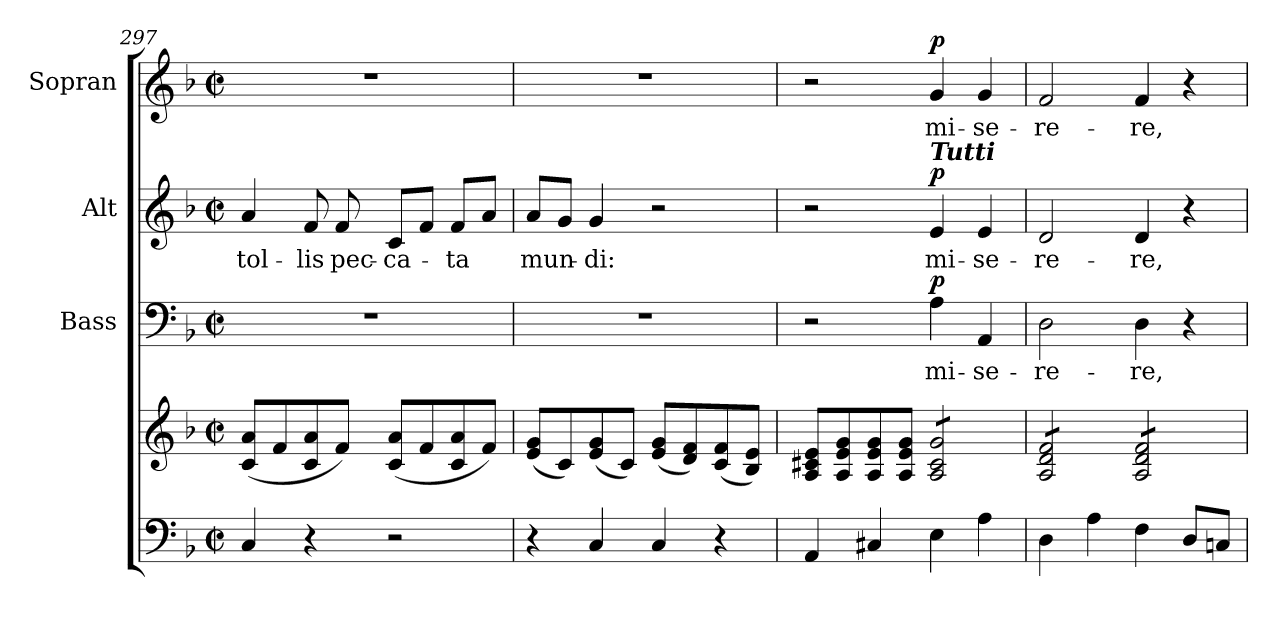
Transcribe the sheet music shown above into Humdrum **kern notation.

**kern	**kern	**kern	**text	**dynam	**kern	**text	**dynam	**kern	**text	**dynam
*part4	*part4	*part3	*part3	*part3	*part2	*part2	*part2	*part1	*part1	*part1
*staff5	*staff4	*staff3	*staff3	*staff3	*staff2	*staff2	*staff2	*staff1	*staff1	*staff1
*	*	*I"Bass	*	*	*I"Alt	*	*	*I"Sopran	*	*
*	*	*I'B.	*	*	*I'A.	*	*	*I'S.	*	*
*clefF4	*clefG2	*clefF4	*	*	*clefG2	*	*	*clefG2	*	*
*k[b-]	*k[b-]	*k[b-]	*	*	*k[b-]	*	*	*k[b-]	*	*
*F:	*F:	*F:	*	*	*F:	*	*	*F:	*	*
*M2/2	*M2/2	*M2/2	*	*	*M2/2	*	*	*M2/2	*	*
*met(c|)	*met(c|)	*met(c|)	*	*	*met(c|)	*	*	*met(c|)	*	*
=297	=297	=297	=297	=297	=297	=297	=297	=297	=297	=297
!	!	!	!	!	!	!LO:LY:b	!	!	!	!
4C/	(<8c/ 8a/L	1r	.	.	4a/	tol-	.	1r	.	.
.	8f/	.	.	.	.	.	.	.	.	.
!	!	!	!	!	!	!LO:LY:b	!	!	!	!
4r	8c/ 8a/	.	.	.	8f/	-lis	.	.	.	.
!	!	!	!	!	!	!LO:LY:b	!	!	!	!
.	8f/J)	.	.	.	8f/	pec-	.	.	.	.
!	!	!	!	!	!	!LO:LY:b	!	!	!	!
2r	(<8c/ 8a/L	.	.	.	8c/L	-ca-	.	.	.	.
.	8f/	.	.	.	8f/J	.	.	.	.	.
!	!	!	!	!	!	!LO:LY:b	!	!	!	!
.	8c/ 8a/	.	.	.	8f/L	-ta	.	.	.	.
.	8f/J)	.	.	.	8a/J	.	.	.	.	.
=298	=298	=298	=298	=298	=298	=298	=298	=298	=298	=298
!	!	!	!	!	!	!LO:LY:b	!	!	!	!
4r	(<8e/ 8g/L	1r	.	.	8a/L	mun-	.	1r	.	.
.	8c/)	.	.	.	8g/J	.	.	.	.	.
!	!	!	!	!	!	!LO:LY:b	!	!	!	!
4C/	(<8e/ 8g/	.	.	.	4g/	-di:	.	.	.	.
.	8c/J)	.	.	.	.	.	.	.	.	.
4C/	(<8e/ 8g/L	.	.	.	2r	.	.	.	.	.
.	8d/ 8f/)	.	.	.	.	.	.	.	.	.
4r	(<8c/ 8f/	.	.	.	.	.	.	.	.	.
.	8B-/ 8e/J)	.	.	.	.	.	.	.	.	.
!!LO:LB:g=z
=299	=299	=299	=299	=299	=299	=299	=299	=299	=299	=299
4AA/	8A/ 8c#X/ 8e/L	2r	.	.	2r	.	.	2r	.	.
.	8A/ 8e/ 8g/	.	.	.	.	.	.	.	.	.
4C#X/	8A/ 8e/ 8g/	.	.	.	.	.	.	.	.	.
.	8A/ 8e/ 8g/J	.	.	.	.	.	.	.	.	.
!	!	!	!	!	!LO:TX:a:Bi:t=Tutti	!	!	!	!	!
!	!	!	!LO:LY:b	!LO:DY:a	!	!LO:LY:b	!LO:DY:a	!	!LO:LY:b	!LO:DY:a
*	*tremolo	*	*	*	*	*	*	*	*	*
4E\	8A/ 8c#/ 8g/L	4A\	mi-	p	4e/	mi-	p	4g/	mi-	p
.	8A/ 8c#/ 8g/	.	.	.	.	.	.	.	.	.
!	!	!	!LO:LY:b	!	!	!LO:LY:b	!	!	!LO:LY:b	!
4A\	8A/ 8c#/ 8g/	4AA/	-se-	.	4e/	-se-	.	4g/	-se-	.
.	8A/ 8c#/ 8g/J	.	.	.	.	.	.	.	.	.
=300	=300	=300	=300	=300	=300	=300	=300	=300	=300	=300
!	!	!	!LO:LY:b	!	!	!LO:LY:b	!	!	!LO:LY:b	!
4D\	8A/ 8d/ 8f/L	2D\	-re-	.	2d/	-re-	.	2f/	-re-	.
.	8A/ 8d/ 8f/	.	.	.	.	.	.	.	.	.
4A\	8A/ 8d/ 8f/	.	.	.	.	.	.	.	.	.
.	8A/ 8d/ 8f/J	.	.	.	.	.	.	.	.	.
!	!	!	!LO:LY:b	!	!	!LO:LY:b	!	!	!LO:LY:b	!
4F\	8A/ 8d/ 8f/L	4D\	-re,	.	4d/	-re,	.	4f/	-re,	.
.	8A/ 8d/ 8f/	.	.	.	.	.	.	.	.	.
8D/L	8A/ 8d/ 8f/	4r	.	.	4r	.	.	4r	.	.
8Cn/J	8A/ 8d/ 8f/J	.	.	.	.	.	.	.	.	.
*	*Xtremolo	*	*	*	*	*	*	*	*	*
=	=	=	=	=	=	=	=	=	=	=
*-	*-	*-	*-	*-	*-	*-	*-	*-	*-	*-
